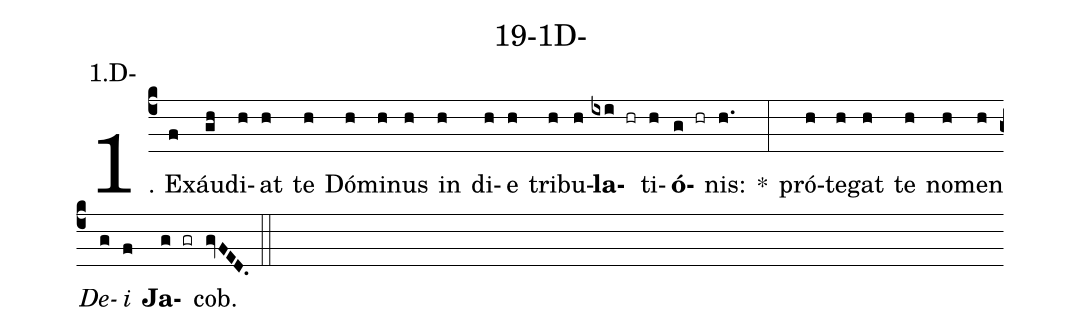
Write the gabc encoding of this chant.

name: 19-1D-;
annotation: 1.D-;
%%
(c4)1. Ex(f)áu(gh)di(h)at(h) te(h) Dó(h)mi(h)nus(h) in(h) di(h)e(h) tri(h)bu(h)<b>la</b>(ixi hr)ti(h)<b>ó</b>(g hr)nis:(h.) *(:) pró(h)te(h)gat(h) te(h) no(h)men(h) <i>De</i>(g)<i>i</i>(f) <b>Ja</b>(g gr)cob.(gvFED.) (::)
